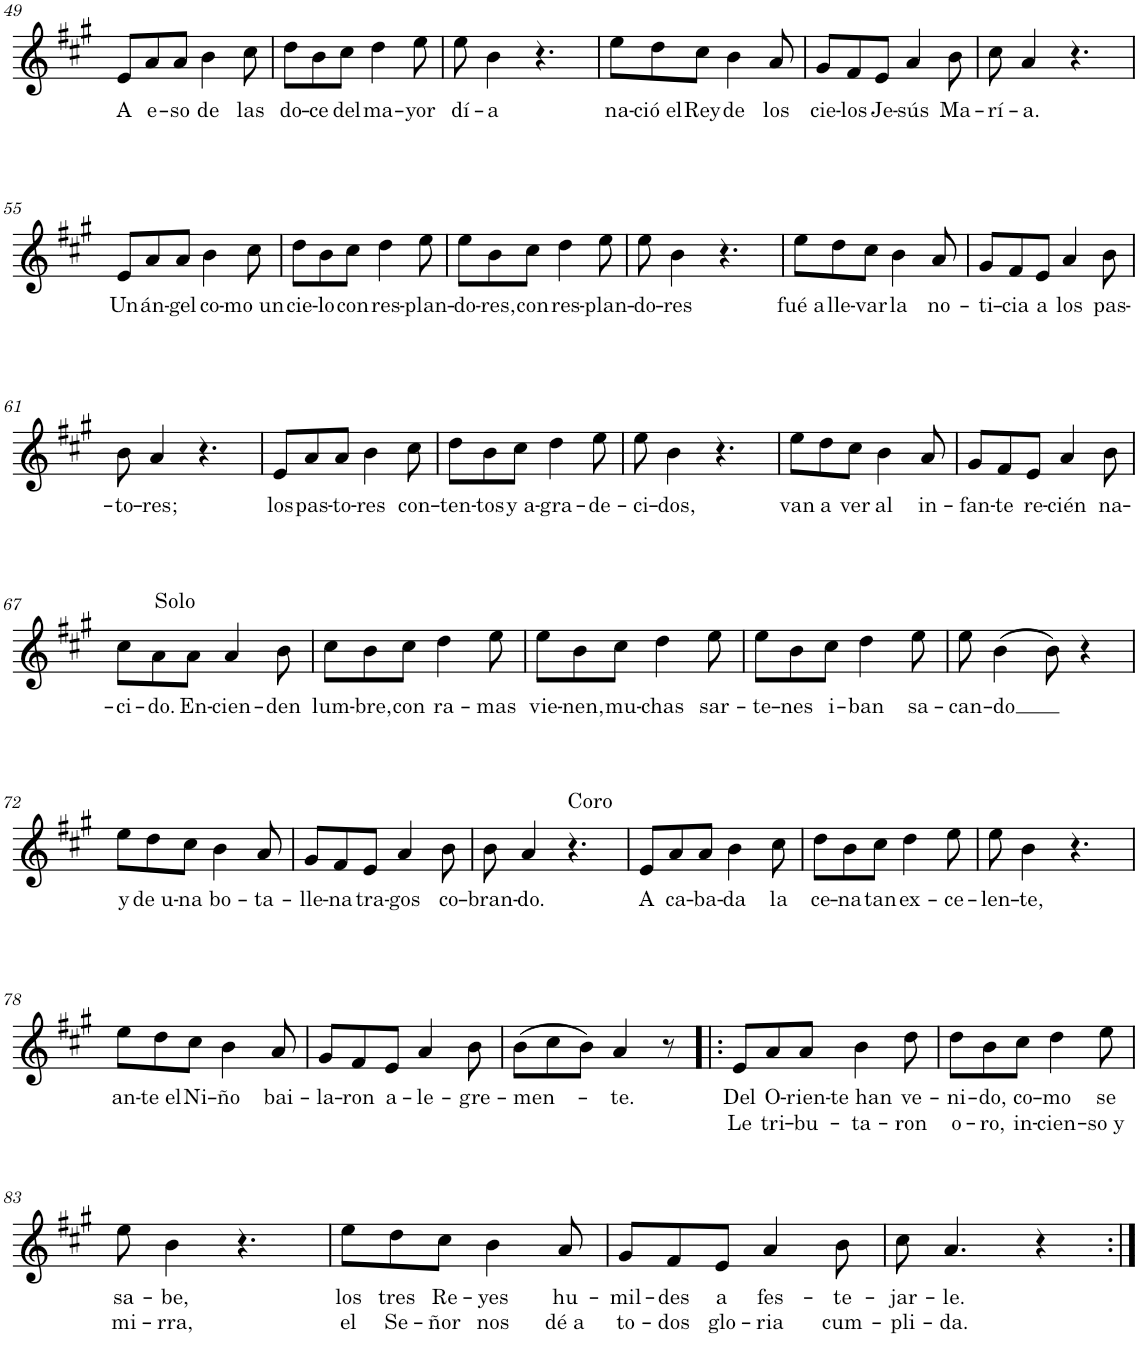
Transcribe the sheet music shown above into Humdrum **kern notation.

**kern	**text	**text
*part1	*part1	*part1
*staff1	*staff1	*staff1
*I"Piano	*	*
*I'Pno.	*	*
!!LO:PB:g=z
*clefG2	*	*
*k[f#c#g#]	*	*
*M6/8	*	*
=49	=49	=49
!	!LO:LY:b	!
8e/L	A	.
!	!LO:LY:b	!
8a/	e-	.
!	!LO:LY:b	!
8a/J	-so	.
!	!LO:LY:b	!
4b\	de	.
!	!LO:LY:b	!
8cc#\	las	.
=50	=50	=50
!	!LO:LY:b	!
8dd\L	do-	.
!	!LO:LY:b	!
8b\	-ce	.
!	!LO:LY:b	!
8cc#\J	del	.
!	!LO:LY:b	!
4dd\	ma-	.
!	!LO:LY:b	!
8ee\	-yor	.
=51	=51	=51
!	!LO:LY:b	!
8ee\	dí-	.
!	!LO:LY:b	!
4b\	-a	.
4.r	.	.
=52	=52	=52
!	!LO:LY:b	!
8ee\L	na-	.
!	!LO:LY:b	!
8dd\	-ció el	.
!	!LO:LY:b	!
8cc#\J	Rey	.
!	!LO:LY:b	!
4b\	de	.
!	!LO:LY:b	!
8a/	los	.
=53	=53	=53
!	!LO:LY:b	!
8g#/L	cie-	.
!	!LO:LY:b	!
8f#/	-los	.
!	!LO:LY:b	!
8e/J	Je-	.
!	!LO:LY:b	!
4a/	-sús	.
!	!LO:LY:b	!
8b\	Ma-	.
=54	=54	=54
!	!LO:LY:b	!
8cc#\	-rí-	.
!	!LO:LY:b	!
4a/	-a.	.
4.r	.	.
!!LO:LB:g=z
=55	=55	=55
!	!LO:LY:b	!
8e/L	Un	.
!	!LO:LY:b	!
8a/	án-	.
!	!LO:LY:b	!
8a/J	-gel	.
!	!LO:LY:b	!
4b\	co-	.
!	!LO:LY:b	!
8cc#\	-mo un	.
=56	=56	=56
!	!LO:LY:b	!
8dd\L	cie-	.
!	!LO:LY:b	!
8b\	-lo	.
!	!LO:LY:b	!
8cc#\J	con	.
!	!LO:LY:b	!
4dd\	res-	.
!	!LO:LY:b	!
8ee\	-plan-	.
=57	=57	=57
!	!LO:LY:b	!
8ee\L	-do-	.
!	!LO:LY:b	!
8b\	-res,	.
!	!LO:LY:b	!
8cc#\J	con	.
!	!LO:LY:b	!
4dd\	res-	.
!	!LO:LY:b	!
8ee\	-plan-	.
=58	=58	=58
!	!LO:LY:b	!
8ee\	-do-	.
!	!LO:LY:b	!
4b\	-res	.
4.r	.	.
=59	=59	=59
!	!LO:LY:b	!
8ee\L	fué a	.
!	!LO:LY:b	!
8dd\	lle-	.
!	!LO:LY:b	!
8cc#\J	-var	.
!	!LO:LY:b	!
4b\	la	.
!	!LO:LY:b	!
8a/	no-	.
=60	=60	=60
!	!LO:LY:b	!
8g#/L	-ti-	.
!	!LO:LY:b	!
8f#/	-cia	.
!	!LO:LY:b	!
8e/J	a	.
!	!LO:LY:b	!
4a/	los	.
!	!LO:LY:b	!
8b\	pas-	.
!!LO:LB:g=z
=61	=61	=61
!	!LO:LY:b	!
8b\	-to-	.
!	!LO:LY:b	!
4a/	-res;	.
4.r	.	.
=62	=62	=62
!	!LO:LY:b	!
8e/L	los	.
!	!LO:LY:b	!
8a/	pas-	.
!	!LO:LY:b	!
8a/J	-to-	.
!	!LO:LY:b	!
4b\	-res	.
!	!LO:LY:b	!
8cc#\	con-	.
=63	=63	=63
!	!LO:LY:b	!
8dd\L	-ten-	.
!	!LO:LY:b	!
8b\	-tos	.
!	!LO:LY:b	!
8cc#\J	y a-	.
!	!LO:LY:b	!
4dd\	-gra-	.
!	!LO:LY:b	!
8ee\	-de-	.
=64	=64	=64
!	!LO:LY:b	!
8ee\	-ci-	.
!	!LO:LY:b	!
4b\	-dos,	.
4.r	.	.
=65	=65	=65
!	!LO:LY:b	!
8ee\L	van	.
!	!LO:LY:b	!
8dd\	a	.
!	!LO:LY:b	!
8cc#\J	ver	.
!	!LO:LY:b	!
4b\	al	.
!	!LO:LY:b	!
8a/	in-	.
=66	=66	=66
!	!LO:LY:b	!
8g#/L	-fan-	.
!	!LO:LY:b	!
8f#/	-te	.
!	!LO:LY:b	!
8e/J	re-	.
!	!LO:LY:b	!
4a/	-cién	.
!	!LO:LY:b	!
8b\	na-	.
!!LO:LB:g=z
=67	=67	=67
!	!LO:LY:b	!
8cc#\L	-ci-	.
!	!LO:LY:b	!
8a\	-do.	.
!LO:TX:a:t=Solo	!	!
!	!LO:LY:b	!
8a\J	En-	.
!	!LO:LY:b	!
4a/	-cien-	.
!	!LO:LY:b	!
8b\	-den	.
=68	=68	=68
!	!LO:LY:b	!
8cc#\L	lum-	.
!	!LO:LY:b	!
8b\	-bre,	.
!	!LO:LY:b	!
8cc#\J	con	.
!	!LO:LY:b	!
4dd\	ra-	.
!	!LO:LY:b	!
8ee\	-mas	.
=69	=69	=69
!	!LO:LY:b	!
8ee\L	vie-	.
!	!LO:LY:b	!
8b\	-nen,	.
!	!LO:LY:b	!
8cc#\J	mu-	.
!	!LO:LY:b	!
4dd\	-chas	.
!	!LO:LY:b	!
8ee\	sar-	.
=70	=70	=70
!	!LO:LY:b	!
8ee\L	-te-	.
!	!LO:LY:b	!
8b\	-nes	.
!	!LO:LY:b	!
8cc#\J	i-	.
!	!LO:LY:b	!
4dd\	-ban	.
!	!LO:LY:b	!
8ee\	sa-	.
=71	=71	=71
!	!LO:LY:b	!
8ee\	-can-	.
!	!LO:LY:b	!
(4b\	-do	.
8b\)	.	.
4r	.	.
!!LO:LB:g=z
=72	=72	=72
!	!LO:LY:b	!
8ee\L	y	.
!	!LO:LY:b	!
8dd\	de u-	.
!	!LO:LY:b	!
8cc#\J	-na	.
!	!LO:LY:b	!
4b\	bo-	.
!	!LO:LY:b	!
8a/	-ta-	.
=73	=73	=73
!	!LO:LY:b	!
8g#/L	-lle-	.
!	!LO:LY:b	!
8f#/	-na	.
!	!LO:LY:b	!
8e/J	tra-	.
!	!LO:LY:b	!
4a/	-gos	.
!	!LO:LY:b	!
8b\	co-	.
=74	=74	=74
!	!LO:LY:b	!
8b\	-bran-	.
!	!LO:LY:b	!
4a/	-do.	.
!LO:TX:a:t=Coro	!	!
4.r	.	.
=75	=75	=75
!	!LO:LY:b	!
8e/L	A	.
!	!LO:LY:b	!
8a/	ca-	.
!	!LO:LY:b	!
8a/J	-ba-	.
!	!LO:LY:b	!
4b\	-da	.
!	!LO:LY:b	!
8cc#\	la	.
=76	=76	=76
!	!LO:LY:b	!
8dd\L	ce-	.
!	!LO:LY:b	!
8b\	-na	.
!	!LO:LY:b	!
8cc#\J	tan	.
!	!LO:LY:b	!
4dd\	ex-	.
!	!LO:LY:b	!
8ee\	-ce-	.
=77	=77	=77
!	!LO:LY:b	!
8ee\	-len-	.
!	!LO:LY:b	!
4b\	-te,	.
4.r	.	.
!!LO:LB:g=z
=78	=78	=78
!	!LO:LY:b	!
8ee\L	an-	.
!	!LO:LY:b	!
8dd\	-te el	.
!	!LO:LY:b	!
8cc#\J	Ni-	.
!	!LO:LY:b	!
4b\	-ño	.
!	!LO:LY:b	!
8a/	bai-	.
=79	=79	=79
!	!LO:LY:b	!
8g#/L	-la-	.
!	!LO:LY:b	!
8f#/	-ron	.
!	!LO:LY:b	!
8e/J	a-	.
!	!LO:LY:b	!
4a/	-le-	.
!	!LO:LY:b	!
8b\	-gre-	.
=80	=80	=80
!	!LO:LY:b	!
(8b\L	-men-	.
8cc#\	.	.
8b\J)	.	.
!	!LO:LY:b	!
4a/	-te.	.
8r	.	.
=81!|:	=81!|:	=81!|:
!	!LO:LY:b	!LO:LY:b
8e/L	Del	Le
!	!LO:LY:b	!LO:LY:b
8a/	O-	tri-
!	!LO:LY:b	!LO:LY:b
8a/J	-rien-	-bu-
!	!LO:LY:b	!LO:LY:b
4b\	-te han	-ta-
!	!LO:LY:b	!LO:LY:b
8dd\	ve-	-ron
=82	=82	=82
!	!LO:LY:b	!LO:LY:b
8dd\L	-ni-	o-
!	!LO:LY:b	!LO:LY:b
8b\	-do,	-ro,
!	!LO:LY:b	!LO:LY:b
8cc#\J	co-	in-
!	!LO:LY:b	!LO:LY:b
4dd\	-mo	-cien-
!	!LO:LY:b	!LO:LY:b
8ee\	se	-so y
!!LO:LB:g=z
=83	=83	=83
!	!LO:LY:b	!LO:LY:b
8ee\	sa-	mi-
!	!LO:LY:b	!LO:LY:b
4b\	-be,	-rra,
4.r	.	.
=84	=84	=84
!	!LO:LY:b	!LO:LY:b
8ee\L	los	el
!	!LO:LY:b	!LO:LY:b
8dd\	tres	Se-
!	!LO:LY:b	!LO:LY:b
8cc#\J	Re-	-ñor
!	!LO:LY:b	!LO:LY:b
4b\	-yes	nos
!	!LO:LY:b	!LO:LY:b
8a/	hu-	dé a
=85	=85	=85
!	!LO:LY:b	!LO:LY:b
8g#/L	-mil-	to-
!	!LO:LY:b	!LO:LY:b
8f#/	-des	-dos
!	!LO:LY:b	!LO:LY:b
8e/J	a	glo-
!	!LO:LY:b	!LO:LY:b
4a/	fes-	-ria
!	!LO:LY:b	!LO:LY:b
8b\	-te-	cum-
=86	=86	=86
!	!LO:LY:b	!LO:LY:b
8cc#\	-jar-	-pli-
!	!LO:LY:b	!LO:LY:b
4.a/	-le.	-da.
4r	.	.
=:|!	=:|!	=:|!
*-	*-	*-
